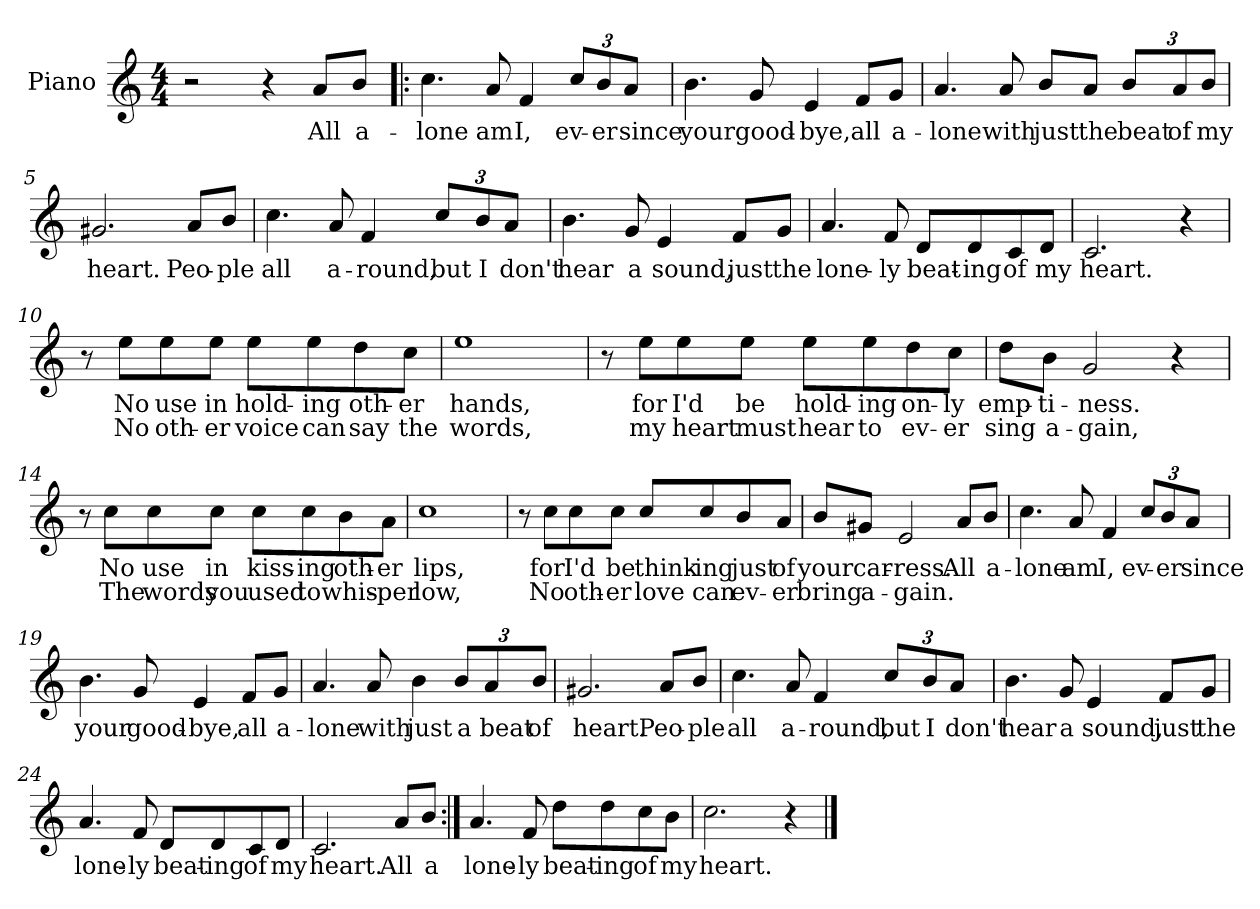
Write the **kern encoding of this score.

**kern	**text	**text
*part1	*part1	*part1
*staff1	*staff1	*staff1
*I"Piano	*	*
*I'Pno.	*	*
*clefG2	*	*
*k[]	*	*
*C:	*	*
*M4/4	*	*
=1	=1	=1
2r	.	.
4r	.	.
8a/L	All	.
8b/J	a-	.
=2!|:	=2!|:	=2!|:
4.cc\	-lone	.
8a/	am	.
4f/	I,	.
*Xbrackettup	*	*
12cc/L	ev-	.
12b/	-er	.
12a/J	since	.
=3	=3	=3
4.b\	your	.
8g/	good-	.
4e/	-bye,	.
8f/L	all	.
8g/J	a-	.
=4	=4	=4
4.a/	-lone	.
8a/	with	.
8b/L	just	.
8a/J	the	.
12b/L	beat	.
12a/	of	.
12b/J	my	.
!!LO:LB:g=z
=5	=5	=5
2.g#X/	heart.	.
8a/L	Peo-	.
8b/J	-ple	.
=6	=6	=6
4.cc\	all	.
8a/	a-	.
4f/	-round,	.
12cc/L	but	.
12b/	I	.
12a/J	don't	.
=7	=7	=7
4.b\	hear	.
8g/	a	.
4e/	sound,	.
8f/L	just	.
8g/J	the	.
=8	=8	=8
4.a/	lone-	.
8f/	-ly	.
8d/L	beat-	.
8d/	-ing	.
8c/	of	.
8d/J	my	.
!!LO:LB:g=z
=9	=9	=9
2.c/	heart.	.
4r	.	.
=10	=10	=10
8r	.	.
8ee\L	No	No
8ee\	use	oth-
8ee\J	in	-er
8ee\L	hold-	voice
8ee\	-ing	can
8dd\	oth-	say
8cc\J	-er	the
=11	=11	=11
1ee	hands,	words,
=12	=12	=12
8r	.	.
8ee\L	for	my
8ee\	I'd	heart
8ee\J	be	must
8ee\L	hold-	hear
8ee\	-ing	to
8dd\	on-	ev-
8cc\J	-ly	-er
!!LO:LB:g=z
=13	=13	=13
8dd\L	emp-	sing
8b\J	-ti-	a-
2g/	-ness.	-gain,
4r	.	.
=14	=14	=14
8r	.	.
8cc\L	No	The
8cc\	use	words
8cc\J	in	you
8cc\L	kiss-	used
8cc\	-ing	to
8b\	oth-	whis-
8a\J	-er	-per
=15	=15	=15
1cc	lips,	low,
!!LO:LB:g=z
=16	=16	=16
8r	.	.
8cc\L	for	No
8cc\	I'd	oth-
8cc\J	be	-er
8cc/L	think-	love
8cc/	-ing	can
8b/	just	ev-
8a/J	of	-er
=17	=17	=17
8b/L	your	bring
8g#X/J	car-	a-
2e/	-ress.	-gain.
8a/L	All	.
8b/J	a-	.
!!LO:LB:g=z
=18	=18	=18
4.cc\	-lone	.
8a/	am	.
4f/	I,	.
12cc/L	ev-	.
12b/	-er	.
12a/J	since	.
=19	=19	=19
4.b\	your	.
8g/	good-	.
4e/	-bye,	.
8f/L	all	.
8g/J	a-	.
=20	=20	=20
4.a/	-lone	.
8a/	with	.
4b\	just	.
12b/L	a	.
12a/	beat	.
12b/J	of	.
!!LO:LB:g=z
=21	=21	=21
2.g#X/	heart.	.
8a/L	Peo-	.
8b/J	-ple	.
=22	=22	=22
4.cc\	all	.
8a/	a-	.
4f/	-round,	.
12cc/L	but	.
12b/	I	.
12a/J	don't	.
=23	=23	=23
4.b\	hear	.
8g/	a	.
4e/	sound,	.
8f/L	just	.
8g/J	the	.
!!LO:LB:g=z
=24	=24	=24
4.a/	lone-	.
8f/	-ly	.
8d/L	beat-	.
8d/	-ing	.
8c/	of	.
8d/J	my	.
=25	=25	=25
2.c/	heart.	.
8a/L	All	.
8b/J	a	.
=26:|!	=26:|!	=26:|!
4.a/	lone-	.
8f/	-ly	.
8dd\L	beat-	.
8dd\	-ing	.
8cc\	of	.
8b\J	my	.
=27	=27	=27
2.cc\	heart.	.
4r	.	.
==	==	==
*-	*-	*-
